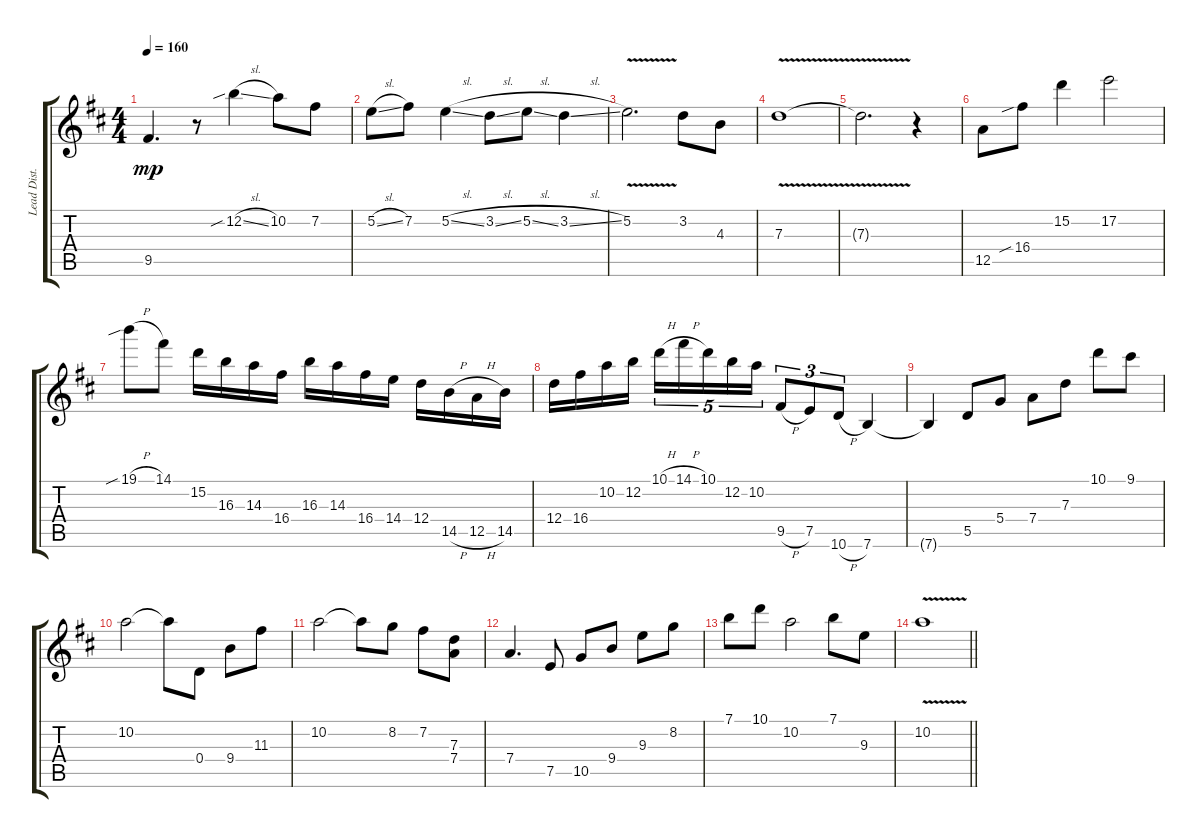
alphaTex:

\track ("Lead Dist." "Lead Dist.") {instrument distortionguitar}
\staff {score tabs}
\tuning (E4 B3 G3 D3 A2 E2) {hide}
\ts (4 4)
\tempo 160
\clef g2
\ks d
9.5.4{d dy mp} r.8 12.2{sib sl}.4 10.2.8 7.2.8 |
5.2{sl}.8 7.2.8 5.2{sl}.4 3.2{sl}.8 5.2{sl}.8 3.2{sl}.4 |
5.2{v}.2{d} 3.2.8 4.3.8 |
7.3{v}.1 |
7.3{v t}.2{d} r.4 |
12.5.8 16.4{sib}.8 15.2.4 17.2.2 |
19.1{sib h}.8 14.1.8 15.2.16 16.3.16 14.3.16 16.4.16 16.3.16 14.3.16 16.4.16 14.4.16 12.4.16 14.5{h}.16 12.5{h}.16 14.5.16 |
12.4.16 16.4.16 10.2.16 12.2.16 10.1{h}.16{tu (5 4)} 14.1{h}.16{tu (5 4)} 10.1.16{tu (5 4)} 12.2.16{tu (5 4)} 10.2.16{tu (5 4)} 9.5{h}.8{tu (3 2)} 7.5.8{tu (3 2)} 10.6{h}.8{tu (3 2)} 7.6.4 |
7.6{t}.4 5.5.8 5.4.8 7.4.8 7.3.8 10.1.8 9.1.8 |
10.2.2 10.2{t}.8 0.4.8 9.4.8 11.3.8 |
10.2.2 10.2{t}.8 8.2.8 7.2.8 (7.3 7.4).8 |
7.4.4{d} 7.5.8 10.5.8 9.4.8 9.3.8 8.2.8 |
7.1.8 10.1.8 10.2.2 7.1.8 9.3.8 |
\barLineRight lightlight
10.2{v}.1
